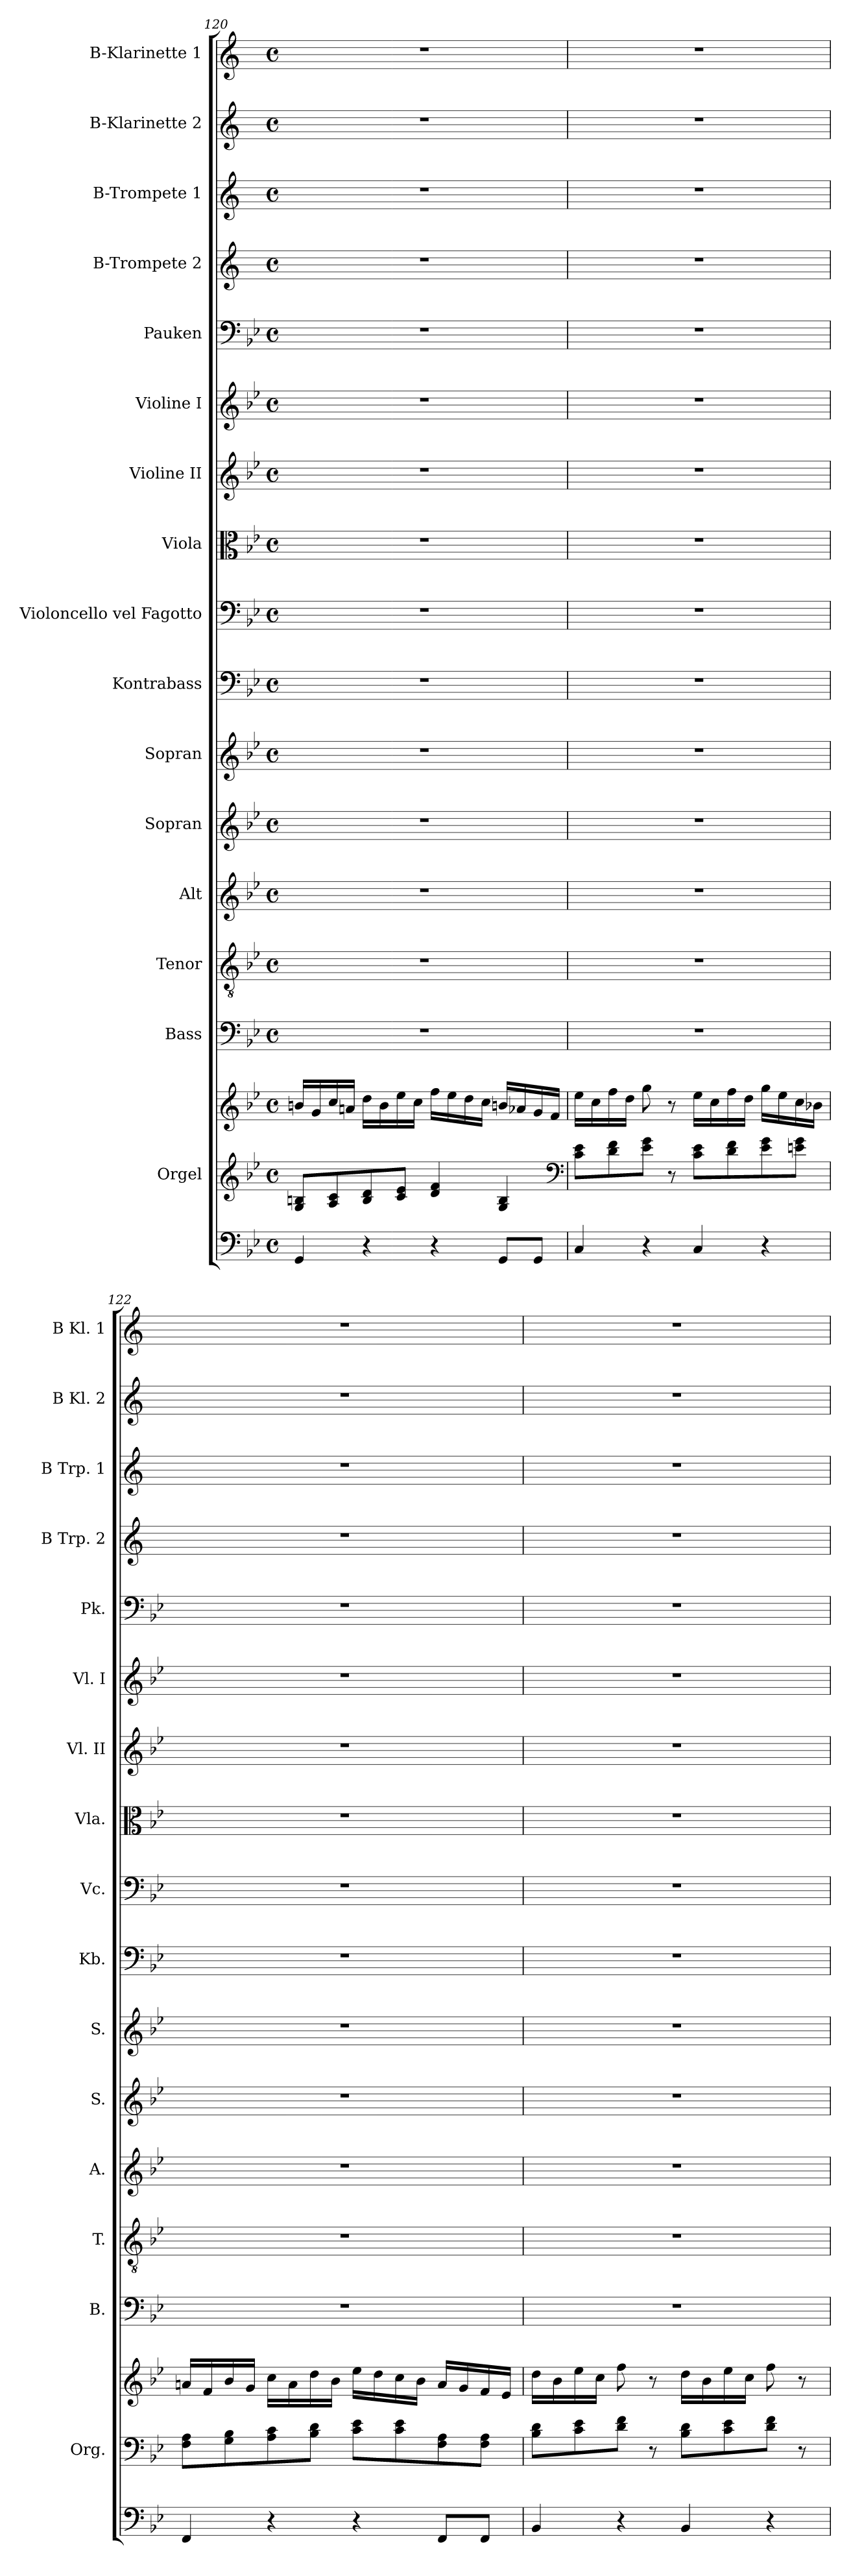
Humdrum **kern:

**kern	**kern	**kern	**kern	**kern	**kern	**kern	**kern	**kern	**kern	**kern	**kern	**kern	**kern	**kern	**kern	**kern	**kern
*part17	*part16	*part16	*part15	*part14	*part13	*part12	*part11	*part10	*part9	*part8	*part7	*part6	*part5	*part4	*part3	*part2	*part1
*staff18	*staff17	*staff16	*staff15	*staff14	*staff13	*staff12	*staff11	*staff10	*staff9	*staff8	*staff7	*staff6	*staff5	*staff4	*staff3	*staff2	*staff1
*	*I"Orgel	*	*I"Bass	*I"Tenor	*I"Alt	*I"Sopran	*I"Sopran	*I"Kontrabass	*I"Violoncello vel Fagotto	*I"Viola	*I"Violine II	*I"Violine I	*I"Pauken	*I"B-Trompete 2	*I"B-Trompete 1	*I"B-Klarinette 2	*I"B-Klarinette 1
*	*I'Org.	*	*I'B.	*I'T.	*I'A.	*I'S.	*I'S.	*I'Kb.	*I'Vc.	*I'Vla.	*I'Vl. II	*I'Vl. I	*I'Pk.	*I'B Trp. 2	*I'B Trp. 1	*I'B Kl. 2	*I'B Kl. 1
*clefF4	*clefG2	*clefG2	*clefF4	*clefGv2	*clefG2	*clefG2	*clefG2	*clefF4	*clefF4	*clefC3	*clefG2	*clefG2	*clefF4	*clefG2	*clefG2	*clefG2	*clefG2
*	*	*	*	*	*	*	*	*ITrd7c12	*	*	*	*	*	*ITrd1c2	*ITrd1c2	*ITrd1c2	*ITrd1c2
*k[b-e-]	*k[b-e-]	*k[b-e-]	*k[b-e-]	*k[b-e-]	*k[b-e-]	*k[b-e-]	*k[b-e-]	*k[b-e-]	*k[b-e-]	*k[b-e-]	*k[b-e-]	*k[b-e-]	*k[b-e-]	*k[b-e-]	*k[b-e-]	*k[b-e-]	*k[b-e-]
*B-:	*B-:	*B-:	*B-:	*B-:	*B-:	*B-:	*B-:	*B-:	*B-:	*B-:	*B-:	*B-:	*B-:	*B-:	*B-:	*B-:	*B-:
*M4/4	*M4/4	*M4/4	*M4/4	*M4/4	*M4/4	*M4/4	*M4/4	*M4/4	*M4/4	*M4/4	*M4/4	*M4/4	*M4/4	*M4/4	*M4/4	*M4/4	*M4/4
*met(c)	*met(c)	*met(c)	*met(c)	*met(c)	*met(c)	*met(c)	*met(c)	*met(c)	*met(c)	*met(c)	*met(c)	*met(c)	*met(c)	*met(c)	*met(c)	*met(c)	*met(c)
=120	=120	=120	=120	=120	=120	=120	=120	=120	=120	=120	=120	=120	=120	=120	=120	=120	=120
4GG/	8G/ 8Bn/L	16bn/LL	1r	1r	1r	1r	1r	1r	1r	1r	1r	1r	1r	1r	1r	1r	1r
.	.	16g/	.	.	.	.	.	.	.	.	.	.	.	.	.	.	.
.	8A/ 8c/	16cc/	.	.	.	.	.	.	.	.	.	.	.	.	.	.	.
.	.	16an/JJ	.	.	.	.	.	.	.	.	.	.	.	.	.	.	.
4r	8B/ 8d/	16dd\LL	.	.	.	.	.	.	.	.	.	.	.	.	.	.	.
.	.	16b\	.	.	.	.	.	.	.	.	.	.	.	.	.	.	.
.	8c/ 8e-/J	16ee-\	.	.	.	.	.	.	.	.	.	.	.	.	.	.	.
.	.	16cc\JJ	.	.	.	.	.	.	.	.	.	.	.	.	.	.	.
4r	4d/ 4f/	16ff\LL	.	.	.	.	.	.	.	.	.	.	.	.	.	.	.
.	.	16ee-\	.	.	.	.	.	.	.	.	.	.	.	.	.	.	.
.	.	16dd\	.	.	.	.	.	.	.	.	.	.	.	.	.	.	.
.	.	16cc\JJ	.	.	.	.	.	.	.	.	.	.	.	.	.	.	.
8GG/L	4G/ 4B/	16bn/LL	.	.	.	.	.	.	.	.	.	.	.	.	.	.	.
.	.	16a-X/	.	.	.	.	.	.	.	.	.	.	.	.	.	.	.
8GG/J	.	16g/	.	.	.	.	.	.	.	.	.	.	.	.	.	.	.
.	.	16f/JJ	.	.	.	.	.	.	.	.	.	.	.	.	.	.	.
*	*clefF4	*	*	*	*	*	*	*	*	*	*	*	*	*	*	*	*
=121	=121	=121	=121	=121	=121	=121	=121	=121	=121	=121	=121	=121	=121	=121	=121	=121	=121
4C/	8c\ 8e-\L	16ee-\LL	1r	1r	1r	1r	1r	1r	1r	1r	1r	1r	1r	1r	1r	1r	1r
.	.	16cc\	.	.	.	.	.	.	.	.	.	.	.	.	.	.	.
.	8d\ 8f\	16ff\	.	.	.	.	.	.	.	.	.	.	.	.	.	.	.
.	.	16dd\JJ	.	.	.	.	.	.	.	.	.	.	.	.	.	.	.
4r	8e-\ 8g\J	8gg\	.	.	.	.	.	.	.	.	.	.	.	.	.	.	.
.	8r	8r	.	.	.	.	.	.	.	.	.	.	.	.	.	.	.
4C/	8c\ 8e-\L	16ee-\LL	.	.	.	.	.	.	.	.	.	.	.	.	.	.	.
.	.	16cc\	.	.	.	.	.	.	.	.	.	.	.	.	.	.	.
.	8d\ 8f\	16ff\	.	.	.	.	.	.	.	.	.	.	.	.	.	.	.
.	.	16dd\JJ	.	.	.	.	.	.	.	.	.	.	.	.	.	.	.
4r	8e-\ 8g\	16gg\LL	.	.	.	.	.	.	.	.	.	.	.	.	.	.	.
.	.	16ee-\	.	.	.	.	.	.	.	.	.	.	.	.	.	.	.
.	8en\ 8g\J	16cc\	.	.	.	.	.	.	.	.	.	.	.	.	.	.	.
.	.	16b-X\JJ	.	.	.	.	.	.	.	.	.	.	.	.	.	.	.
!!LO:PB:g=z
=122	=122	=122	=122	=122	=122	=122	=122	=122	=122	=122	=122	=122	=122	=122	=122	=122	=122
4FF/	8F\ 8A\L	16an/LL	1r	1r	1r	1r	1r	1r	1r	1r	1r	1r	1r	1r	1r	1r	1r
.	.	16f/	.	.	.	.	.	.	.	.	.	.	.	.	.	.	.
.	8G\ 8B-\	16b-/	.	.	.	.	.	.	.	.	.	.	.	.	.	.	.
.	.	16g/JJ	.	.	.	.	.	.	.	.	.	.	.	.	.	.	.
4r	8A\ 8c\	16cc\LL	.	.	.	.	.	.	.	.	.	.	.	.	.	.	.
.	.	16a\	.	.	.	.	.	.	.	.	.	.	.	.	.	.	.
.	8B-\ 8d\J	16dd\	.	.	.	.	.	.	.	.	.	.	.	.	.	.	.
.	.	16b-\JJ	.	.	.	.	.	.	.	.	.	.	.	.	.	.	.
4r	8c\ 8e-\L	16ee-\LL	.	.	.	.	.	.	.	.	.	.	.	.	.	.	.
.	.	16dd\	.	.	.	.	.	.	.	.	.	.	.	.	.	.	.
.	8c\ 8e-\	16cc\	.	.	.	.	.	.	.	.	.	.	.	.	.	.	.
.	.	16b-\JJ	.	.	.	.	.	.	.	.	.	.	.	.	.	.	.
8FF/L	8F\ 8A\	16a/LL	.	.	.	.	.	.	.	.	.	.	.	.	.	.	.
.	.	16g/	.	.	.	.	.	.	.	.	.	.	.	.	.	.	.
8FF/J	8F\ 8A\J	16f/	.	.	.	.	.	.	.	.	.	.	.	.	.	.	.
.	.	16e-/JJ	.	.	.	.	.	.	.	.	.	.	.	.	.	.	.
=123	=123	=123	=123	=123	=123	=123	=123	=123	=123	=123	=123	=123	=123	=123	=123	=123	=123
4BB-/	8B-\ 8d\L	16dd\LL	1r	1r	1r	1r	1r	1r	1r	1r	1r	1r	1r	1r	1r	1r	1r
.	.	16b-\	.	.	.	.	.	.	.	.	.	.	.	.	.	.	.
.	8c\ 8e-\	16ee-\	.	.	.	.	.	.	.	.	.	.	.	.	.	.	.
.	.	16cc\JJ	.	.	.	.	.	.	.	.	.	.	.	.	.	.	.
4r	8d\ 8f\J	8ff\	.	.	.	.	.	.	.	.	.	.	.	.	.	.	.
.	8r	8r	.	.	.	.	.	.	.	.	.	.	.	.	.	.	.
4BB-/	8B-\ 8d\L	16dd\LL	.	.	.	.	.	.	.	.	.	.	.	.	.	.	.
.	.	16b-\	.	.	.	.	.	.	.	.	.	.	.	.	.	.	.
.	8c\ 8e-\	16ee-\	.	.	.	.	.	.	.	.	.	.	.	.	.	.	.
.	.	16cc\JJ	.	.	.	.	.	.	.	.	.	.	.	.	.	.	.
4r	8d\ 8f\J	8ff\	.	.	.	.	.	.	.	.	.	.	.	.	.	.	.
.	8r	8r	.	.	.	.	.	.	.	.	.	.	.	.	.	.	.
=	=	=	=	=	=	=	=	=	=	=	=	=	=	=	=	=	=
*-	*-	*-	*-	*-	*-	*-	*-	*-	*-	*-	*-	*-	*-	*-	*-	*-	*-
